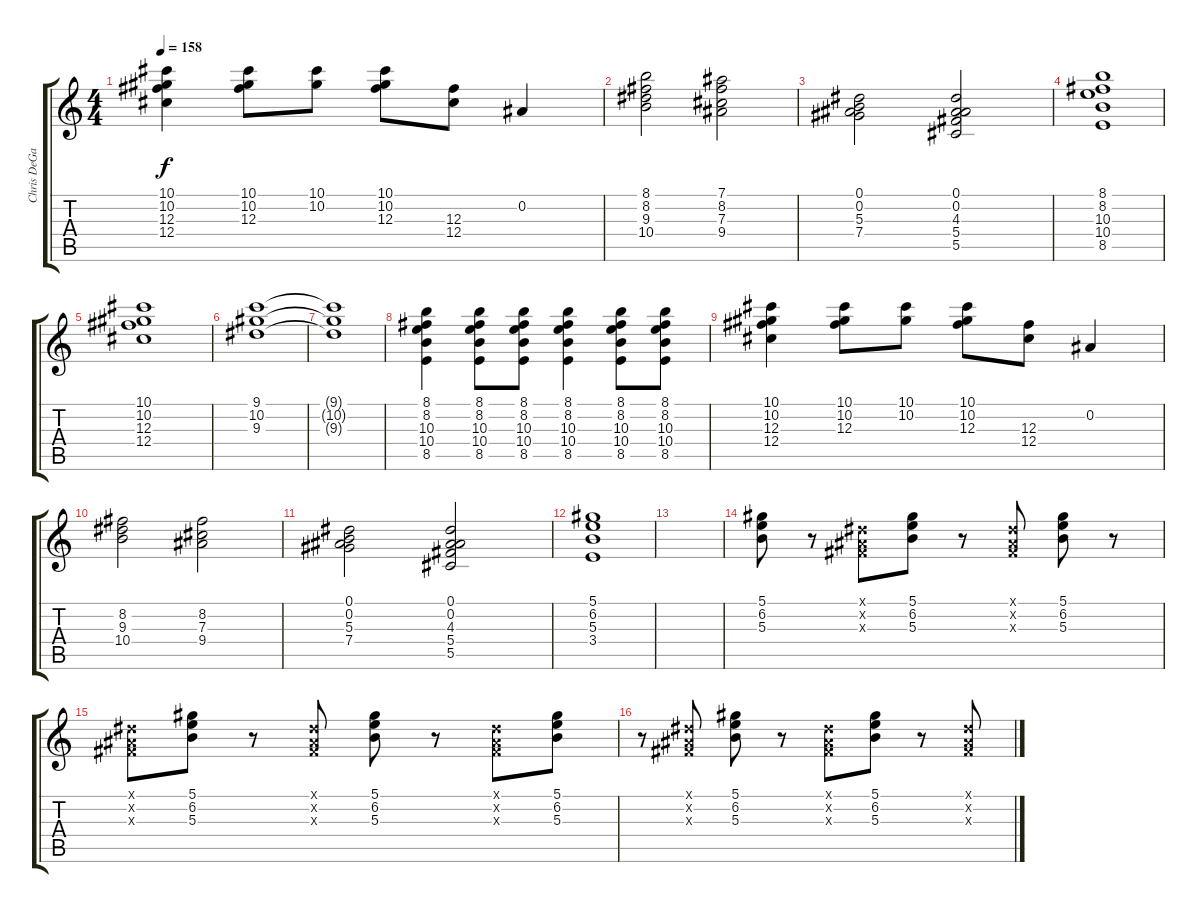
\track ("Chris DeGarmo" "Chris DeGa") {instrument overdrivenguitar}
\staff {score tabs}
\tuning (Eb4 Bb3 Gb3 Db3 Ab2 Eb2) {hide}
\ts (4 4)
\tempo 158
\clef g2
\ks c
(10.1 10.2 12.3 12.4).4{dy f} (10.1 10.2 12.3).8 (10.1 10.2).8 (10.1 10.2 12.3).8 (12.3 12.4).8 0.2.4 |
(8.1 8.2 9.3 10.4).2 (7.1 8.2 7.3 9.4).2 |
(0.1 0.2 5.3 7.4).2 (0.1 0.2 4.3 5.4 5.5).2 |
(8.1 8.2 10.3 10.4 8.5).1 |
(10.1 10.2 12.3 12.4).1 |
(9.1 10.2 9.3).1 |
(9.1{t} 10.2{t} 9.3{t}).1 |
(8.1 8.2 10.3 10.4 8.5).4 (8.1 8.2 10.3 10.4 8.5).8 (8.1 8.2 10.3 10.4 8.5).8 (8.1 8.2 10.3 10.4 8.5).4 (8.1 8.2 10.3 10.4 8.5).8 (8.1 8.2 10.3 10.4 8.5).8 |
(10.1 10.2 12.3 12.4).4 (10.1 10.2 12.3).8 (10.1 10.2).8 (10.1 10.2 12.3).8 (12.3 12.4).8 0.2.4 |
(8.2 9.3 10.4).2 (8.2 7.3 9.4).2 |
(0.1 0.2 5.3 7.4).2 (0.1 0.2 4.3 5.4 5.5).2 |
(5.1 6.2 5.3 3.4).1 |
|
(5.1 6.2 5.3).8{instrument overdrivenguitar} r.8 (0.1{x} 0.2{x} 0.3{x}).8 (5.1 6.2 5.3).8 r.8 (0.1{x} 0.2{x} 0.3{x}).8 (5.1 6.2 5.3).8 r.8 |
(0.1{x} 0.2{x} 0.3{x}).8 (5.1 6.2 5.3).8 r.8 (0.1{x} 0.2{x} 0.3{x}).8 (5.1 6.2 5.3).8 r.8 (0.1{x} 0.2{x} 0.3{x}).8 (5.1 6.2 5.3).8 |
r.8 (0.1{x} 0.2{x} 0.3{x}).8 (5.1 6.2 5.3).8 r.8 (0.1{x} 0.2{x} 0.3{x}).8 (5.1 6.2 5.3).8 r.8 (0.1{x} 0.2{x} 0.3{x}).8
